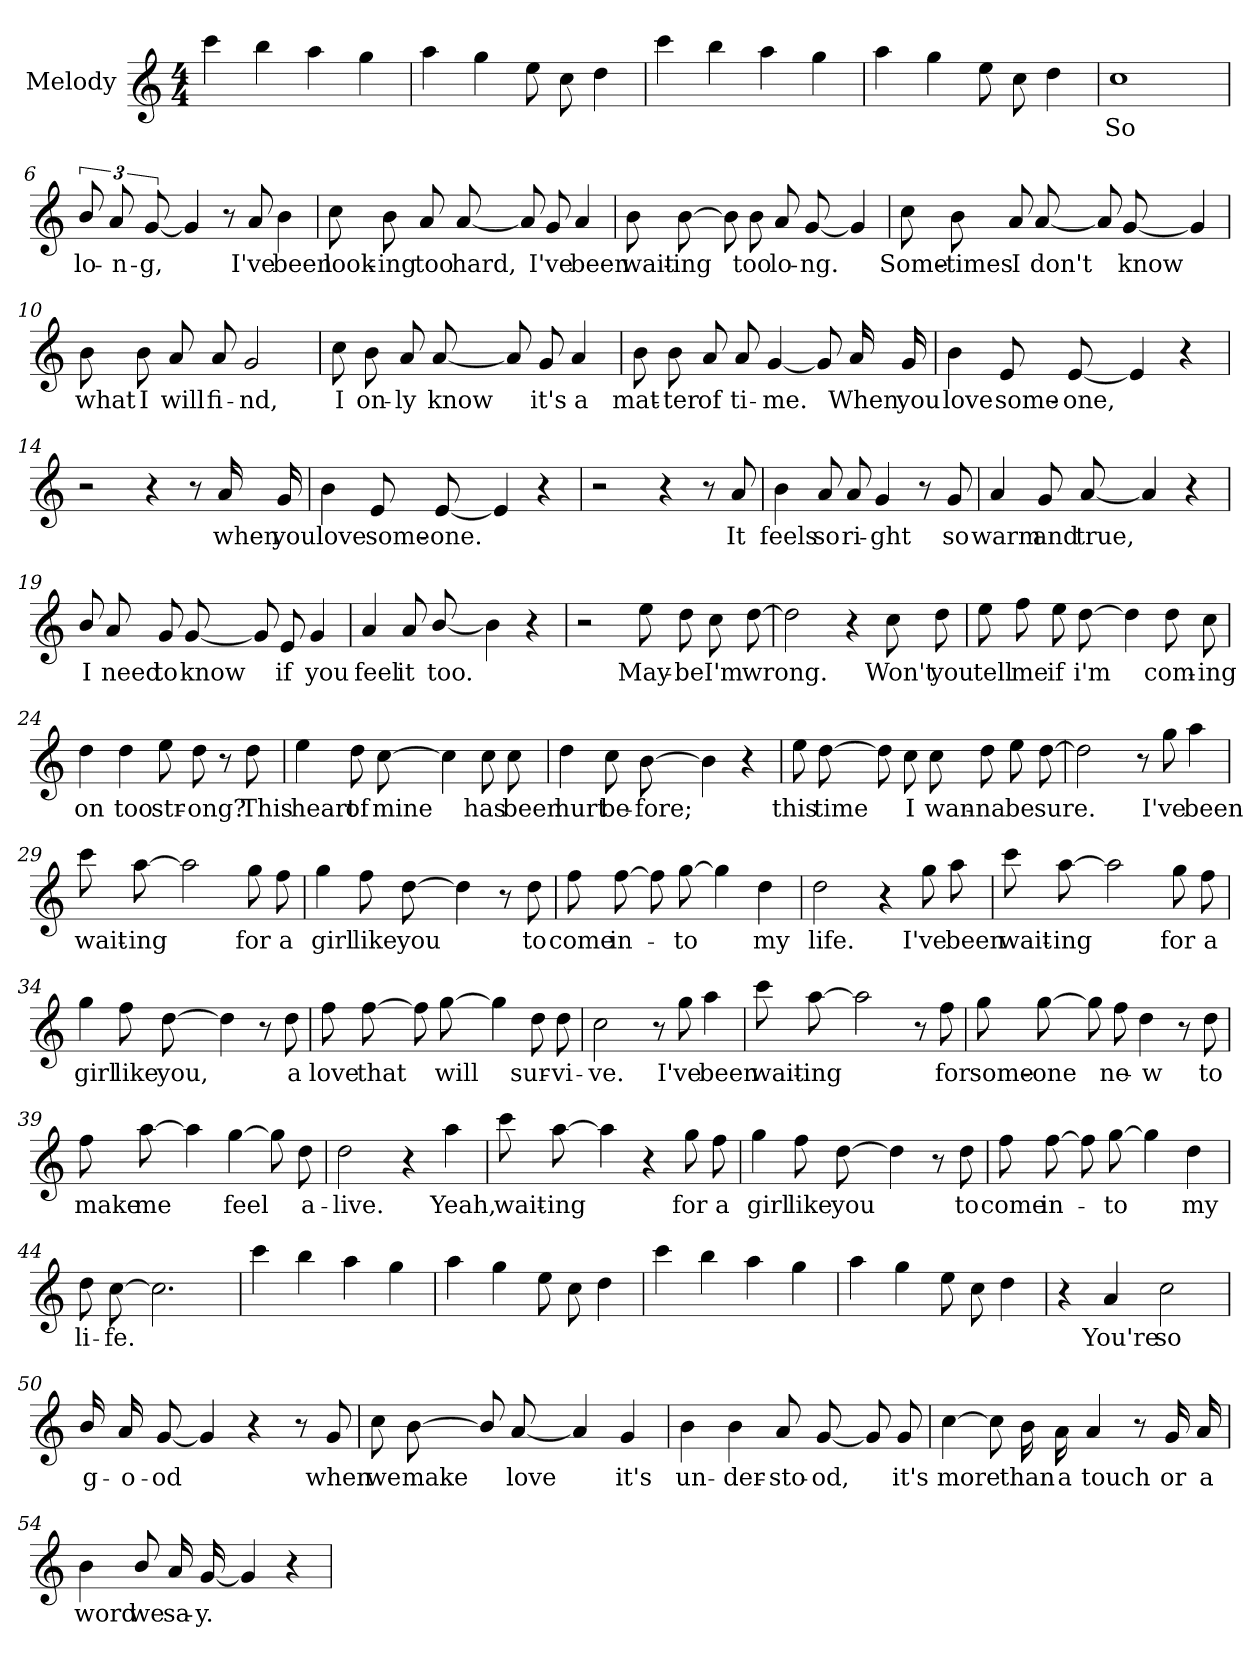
**kern	**text
*part1	*part1
*staff1	*staff1
*I"Melody	*
*I'Melody	*
*clefG2	*
*k[]	*
*M4/4	*
=1	=1
4ccc\	.
4bb\	.
4aa\	.
4gg\	.
=2	=2
4aa\	.
4gg\	.
8ee\L	.
8cc\	.
4dd\	.
=3	=3
4ccc\	.
4bb\	.
4aa\	.
4gg\	.
=4	=4
4aa\	.
4gg\	.
8ee\L	.
8cc\	.
4dd\	.
!!LO:LB:g=z
=5	=5
1cc	So
=6	=6
12b/L	lo-
12a/	n-
[<12g/	g,
4g/]	.
8r	.
8a/	I've
4b\	been
=7	=7
8cc\L	look-
8b\	ing
8a/L	too
[<8a/	hard,
8a/L]	.
8g/	I've
4a/	been
!!LO:LB:g=z
=8	=8
8b\L	wait-
[>8b\	ing
8b\L]	.
8b\	too
8a/L	lo-
[<8g/	ng.
4g/]	.
=9	=9
8cc\L	Some-
8b\	times
8a/L	I
[<8a/	don't
8a/L]	.
[<8g/	know
4g/]	.
=10	=10
8b\L	what
8b\	I
8a/L	will
8a/	fi-
2g/	nd,
!!LO:LB:g=z
=11	=11
8cc\L	I
8b\	on-
8a/L	ly
[<8a/	know
8a/L]	.
8g/	it's
4a/	a
=12	=12
8b\L	mat-
8b\	ter
8a/L	of
8a/	ti-
[<4g/	me.
8g/L]	.
16a/L	When
16g/J	you
=13	=13
4b\	love
8e/L	some-
[<8e/	one,
4e/]	.
4r	.
!!LO:LB:g=z
=14	=14
2r	.
4r	.
8r	.
16a/LL	when
16g/J	you
=15	=15
4b\	love
8e/L	some-
[<8e/	one.
4e/]	.
4r	.
=16	=16
2r	.
4r	.
8r	.
8a/	It
!!LO:LB:g=z
=17	=17
4b\	feels
8a/L	so
8a/	ri-
4g/	ght
8r	.
8g/	so
=18	=18
4a/	warm
8g/L	and
[<8a/	true,
4a/]	.
4r	.
=19	=19
8b/L	I
8a/	need
8g/L	to
[<8g/	know
8g/L]	.
8e/	if
4g/	you
!!LO:LB:g=z
=20	=20
4a/	feel
8a/L	it
[>8b/	too.
4b\]	.
4r	.
=21	=21
2r	.
8ee\L	May-
8dd\	be
8cc\L	I'm
[>8dd\	wrong.
=22	=22
2dd\]	.
4r	.
8cc\L	Won't
8dd\	you
!!LO:LB:g=z
=23	=23
8ee\L	tell
8ff\	me
8ee\L	if
[>8dd\	i'm
4dd\]	.
8dd\L	com-
8cc\	ing
=24	=24
4dd\	on
4dd\	too
8ee\L	str-
8dd\	ong?
8r	.
8dd\	This
=25	=25
4ee\	heart
8dd\L	of
[>8cc\	mine
4cc\]	.
8cc\L	has
8cc\	been
!!LO:PB:g=z
=26	=26
4dd\	hurt
8cc\L	be-
[>8b\	fore;
4b\]	.
4r	.
=27	=27
8ee\L	this
[>8dd\	time
8dd\L]	.
8cc\	I
8cc\L	wan-
8dd\	na
8ee\L	be
[>8dd\	sure.
=28	=28
2dd\]	.
8r	.
8gg\	I've
4aa\	been
!!LO:LB:g=z
=29	=29
8ccc\L	wait-
[>8aa\	ing
2aa\]	.
8gg\L	for
8ff\	a
=30	=30
4gg\	girl
8ff\L	like
[>8dd\	you
4dd\]	.
8r	.
8dd\	to
=31	=31
8ff\L	come
[>8ff\	in-
8ff\L]	.
[>8gg\	to
4gg\]	.
4dd\	my
!!LO:LB:g=z
=32	=32
2dd\	life.
4r	.
8gg\L	I've
8aa\	been
=33	=33
8ccc\L	wait-
[>8aa\	ing
2aa\]	.
8gg\L	for
8ff\	a
=34	=34
4gg\	girl
8ff\L	like
[>8dd\	you,
4dd\]	.
8r	.
8dd\	a
!!LO:LB:g=z
=35	=35
8ff\L	love
[>8ff\	that
8ff\L]	.
[>8gg\	will
4gg\]	.
8dd\L	sur-
8dd\	vi-
=36	=36
2cc\	ve.
8r	.
8gg\	I've
4aa\	been
=37	=37
8ccc\L	wait-
[>8aa\	ing
2aa\]	.
8r	.
8ff\	for
!!LO:LB:g=z
=38	=38
8gg\L	some-
[>8gg\	one
8gg\L]	.
8ff\	ne-
4dd\	w
8r	.
8dd\	to
=39	=39
8ff\L	make
[>8aa\	me
4aa\]	.
[>4gg\	feel
8gg\L]	.
8dd\	a-
=40	=40
2dd\	live.
4r	.
4aa\	Yeah,
!!LO:LB:g=z
=41	=41
8ccc\L	wait-
[>8aa\	ing
4aa\]	.
4r	.
8gg\L	for
8ff\	a
=42	=42
4gg\	girl
8ff\L	like
[>8dd\	you
4dd\]	.
8r	.
8dd\	to
=43	=43
8ff\L	come
[>8ff\	in-
8ff\L]	.
[>8gg\	to
4gg\]	.
4dd\	my
!!LO:LB:g=z
=44	=44
8dd\L	li-
[>8cc\	fe.
2.cc\]	.
=45	=45
4ccc\	.
4bb\	.
4aa\	.
4gg\	.
=46	=46
4aa\	.
4gg\	.
8ee\L	.
8cc\	.
4dd\	.
=47	=47
4ccc\	.
4bb\	.
4aa\	.
4gg\	.
!!LO:LB:g=z
=48	=48
4aa\	.
4gg\	.
8ee\L	.
8cc\	.
4dd\	.
=49	=49
4r	.
4a/	You're
2cc\	so
=50	=50
16b/LL	g-
16a/J	o-
[<8g/	od
4g/]	.
4r	.
8r	.
8g/	when
!!LO:PB:g=z
=51	=51
8cc\L	we
[>8b\	make
8b/L]	.
[<8a/	love
4a/]	.
4g/	it's
=52	=52
4b\	un-
4b\	der-
8a/L	sto-
[<8g/	od,
8g/L]	.
8g/	it's
=53	=53
[>4cc\	more
8cc\L]	.
16b\L	than
16a\J	a
4a/	touch
8r	.
16g/LL	or
16a/J	a
!!LO:LB:g=z
=54	=54
4b\	word
8b/L	we
16a/L	sa-
[<16g/J	y.
4g/]	.
4r	.
=	=
*-	*-
